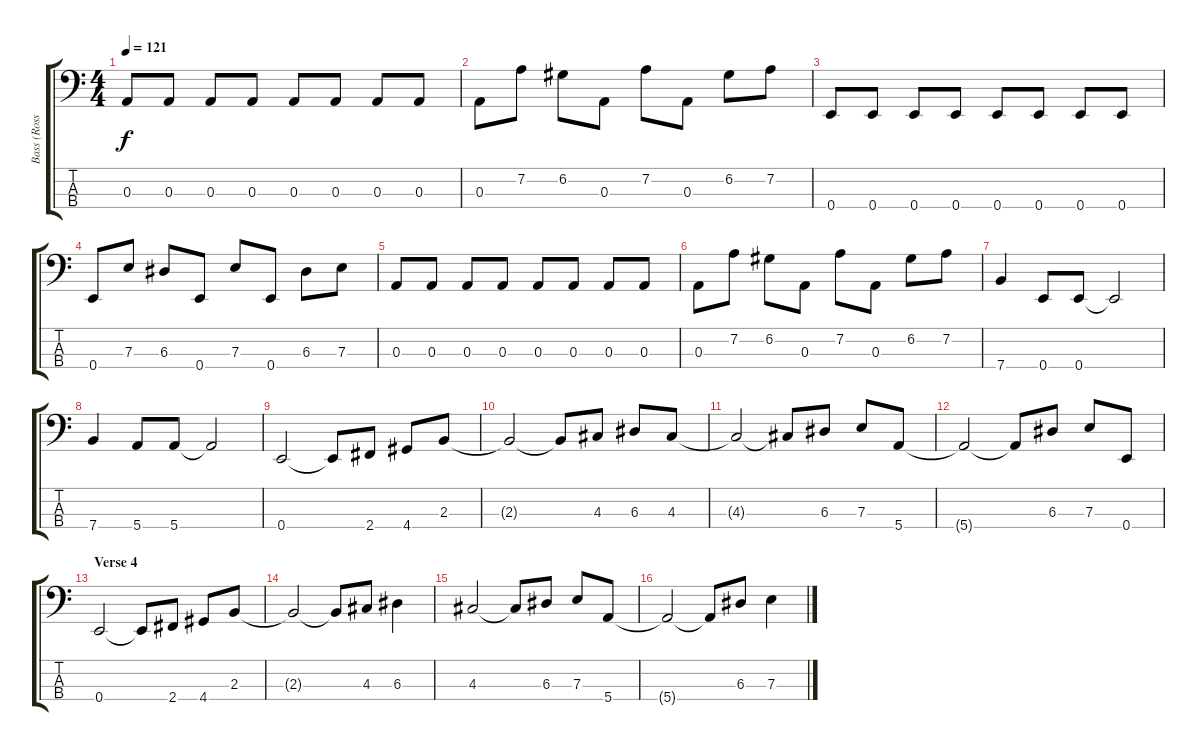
\track ("Bass (Ross Valory)" "Bass (Ross") {instrument electricbasspick}
\staff {score tabs}
\tuning (G2 D2 A1 E1) {hide}
\ts (4 4)
\tempo 121
\clef f4
\ks c
0.3.8{dy f} 0.3.8 0.3.8 0.3.8 0.3.8 0.3.8 0.3.8 0.3.8 |
0.3.8 7.2.8 6.2.8 0.3.8 7.2.8 0.3.8 6.2.8 7.2.8 |
0.4.8 0.4.8 0.4.8 0.4.8 0.4.8 0.4.8 0.4.8 0.4.8 |
0.4.8 7.3.8 6.3.8 0.4.8 7.3.8 0.4.8 6.3.8 7.3.8 |
0.3.8 0.3.8 0.3.8 0.3.8 0.3.8 0.3.8 0.3.8 0.3.8 |
0.3.8 7.2.8 6.2.8 0.3.8 7.2.8 0.3.8 6.2.8 7.2.8 |
7.4.4 0.4.8 0.4.8 0.4{t}.2 |
7.4.4 5.4.8 5.4.8 5.4{t}.2 |
0.4.2 0.4{t}.8 2.4.8 4.4.8 2.3.8 |
2.3{t}.2 2.3{t}.8 4.3.8 6.3.8 4.3.8 |
4.3{t}.2 4.3{t}.8 6.3.8 7.3.8 5.4.8 |
5.4{t}.2 5.4{t}.8 6.3.8 7.3.8 0.4.8 |
\section ("" "Verse 4")
0.4.2 0.4{t}.8 2.4.8 4.4.8 2.3.8 |
2.3{t}.2 2.3{t}.8 4.3.8 6.3.4 |
4.3.2 4.3{t}.8 6.3.8 7.3.8 5.4.8 |
5.4{t}.2 5.4{t}.8 6.3.8 7.3.4
